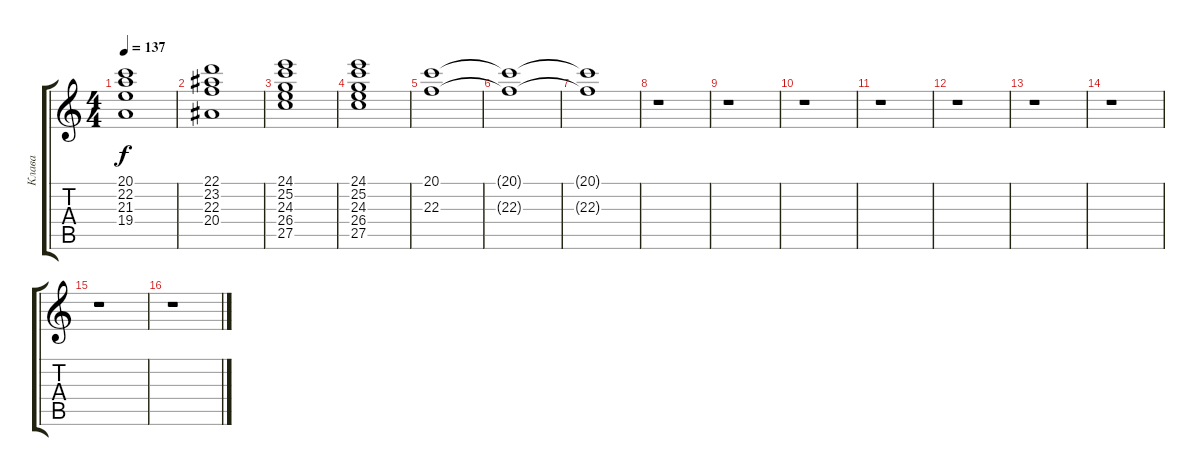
\track ("Клава" "Клава") {instrument stringensemble1}
\staff {score tabs}
\tuning (E4 B3 G3 D3 A2 E2) {hide}
\ts (4 4)
\tempo 137
\clef g2
\ks c
(20.1 22.2 21.3 19.4).1{dy f} |
(22.1 23.2 22.3 20.4).1 |
(24.1 25.2 24.3 26.4 27.5).1 |
(24.1 25.2 24.3 26.4 27.5).1 |
(20.1 22.3).1 |
(20.1{t} 22.3{t}).1 |
(20.1{t} 22.3{t}).1 |
r.1 |
r.1 |
r.1 |
r.1 |
r.1 |
r.1 |
r.1 |
r.1 |
r.1
